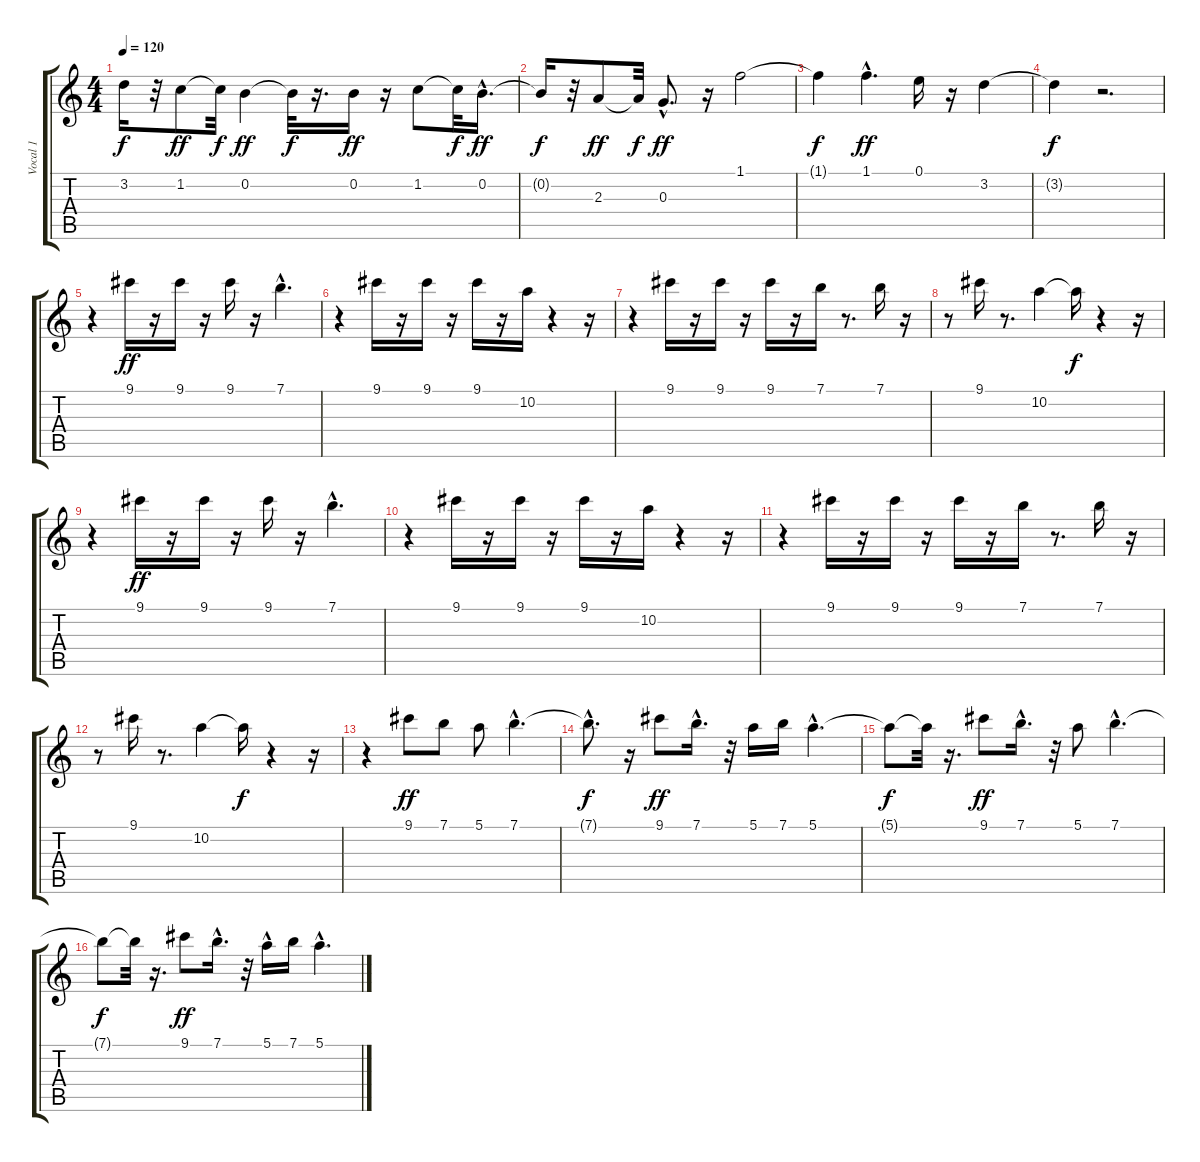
\track ("Vocal 1" "Vocal 1") {instrument overdrivenguitar}
\staff {score tabs}
\tuning (E4 B3 G3 D3 A2 E2) {hide}
\ts (4 4)
\tempo 120
\clef g2
\ks c
3.2{t}.16{dy f} r.32 1.2.8{dy ff} 1.2{t}.32{dy f} 0.2.4{dy ff} 0.2{t}.32{dy f} r.16{d} 0.2.16{dy ff} r.16 1.2.8 1.2{t}.32{dy f} 0.2{hac}.16{d dy ff} |
0.2{t}.16{dy f} r.32 2.3.8{dy ff} 2.3{t}.32{dy f} 0.3{hac}.8{d dy ff} r.16 1.1.2 |
1.1{t}.4{dy f} 1.1{hac}.4{d dy ff} 0.1.16 r.16 3.2.4 |
3.2{t}.4{dy f} r.2{d} |
r.4 9.1.16{dy ff} r.16 9.1.16 r.16 9.1.16 r.16 7.1{hac}.4{d} |
r.4 9.1.16 r.16 9.1.16 r.16 9.1.16 r.16 10.2.16 r.4 r.16 |
r.4 9.1.16 r.16 9.1.16 r.16 9.1.16 r.16 7.1.16 r.8{d} 7.1.16 r.16 |
r.8 9.1.16 r.8{d} 10.2.4 10.2{t}.16{dy f} r.4 r.16 |
r.4 9.1.16{dy ff} r.16 9.1.16 r.16 9.1.16 r.16 7.1{hac}.4{d} |
r.4 9.1.16 r.16 9.1.16 r.16 9.1.16 r.16 10.2.16 r.4 r.16 |
r.4 9.1.16 r.16 9.1.16 r.16 9.1.16 r.16 7.1.16 r.8{d} 7.1.16 r.16 |
r.8 9.1.16 r.8{d} 10.2.4 10.2{t}.16{dy f} r.4 r.16 |
r.4 9.1.8{dy ff} 7.1.8 5.1.8 7.1{hac}.4{d} |
7.1{hac t}.8{d dy f} r.16 9.1.8{dy ff} 7.1{hac}.16{d} r.32 5.1.16 7.1.16 5.1{hac}.4{d} |
5.1{t}.8{dy f} 5.1{t}.32 r.16{d} 9.1.8{dy ff} 7.1{hac}.16{d} r.32 5.1.8 7.1{hac}.4{d} |
7.1{t}.8{dy f} 7.1{t}.32 r.16{d} 9.1.8{dy ff} 7.1{hac}.16{d} r.32 5.1{hac}.16 7.1.16 5.1{hac}.4{d}
